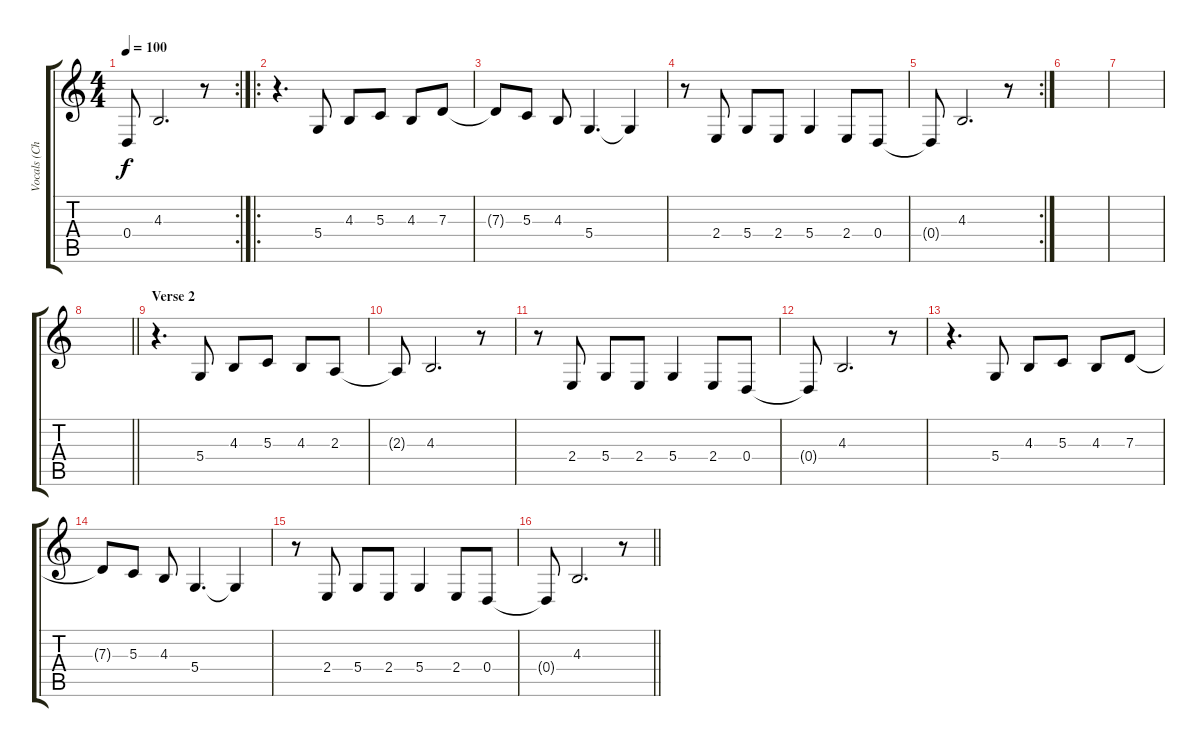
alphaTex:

\track ("Vocals (Chiba)" "Vocals (Ch") {instrument altosax}
\staff {score tabs}
\tuning (E4 B3 G3 D3 A2 E2) {hide}
\rc 2
\ts (4 4)
\tempo 100
\clef g2
\ks c
0.4{t}.8{dy f} 4.3.2{d} r.8 |
\ro
r.4{d} 5.4.8 4.3.8 5.3.8 4.3.8 7.3.8 |
7.3{t}.8 5.3.8 4.3.8 5.4.4{d} 5.4{t}.4 |
r.8 2.4.8 5.4.8 2.4.8 5.4.4 2.4.8 0.4.8 |
\rc 2
0.4{t}.8 4.3.2{d} r.8 |
|
|
\barLineRight lightlight
|
\section ("" "Verse 2")
r.4{d} 5.4.8 4.3.8 5.3.8 4.3.8 2.3.8 |
2.3{t}.8 4.3.2{d} r.8 |
r.8 2.4.8 5.4.8 2.4.8 5.4.4 2.4.8 0.4.8 |
0.4{t}.8 4.3.2{d} r.8 |
r.4{d} 5.4.8 4.3.8 5.3.8 4.3.8 7.3.8 |
7.3{t}.8 5.3.8 4.3.8 5.4.4{d} 5.4{t}.4 |
r.8 2.4.8 5.4.8 2.4.8 5.4.4 2.4.8 0.4.8 |
\barLineRight lightlight
0.4{t}.8 4.3.2{d} r.8
